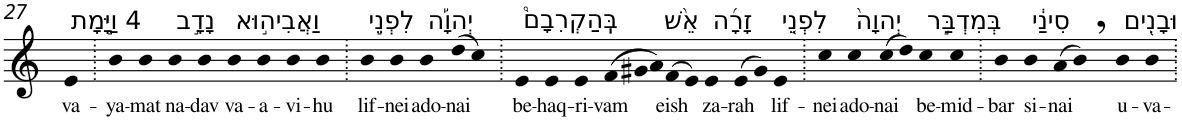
**kern	**text
*part1	*part1
*staff1	*staff1
*I"Piano	*
*I'Pno	*
!!LO:PB:g=z
*clefG2	*
*k[]	*
=27	=27
!LO:TX:a:t=4 וַיָּ֣מָת	!
!	!LO:LY:b
4e	va-
=28.	=28.
!	!LO:LY:b
4b	-ya-
!	!LO:LY:b
4b	-mat
!LO:TX:a:t=נָדָ֣ב	!
!	!LO:LY:b
4b	na-
!	!LO:LY:b
4b	-dav
!LO:TX:a:t=וַאֲבִיה֣וּא	!
!	!LO:LY:b
4b	va-
!	!LO:LY:b
4b	-a-
!	!LO:LY:b
4b	-vi-
!	!LO:LY:b
4b	-hu
=29.	=29.
!LO:TX:a:t=לִפְנֵ֣י	!
!	!LO:LY:b
4b	lif-
!	!LO:LY:b
4b	-nei
!LO:TX:a:t=יְהוָ֡ה	!
!	!LO:LY:b
4b	ado-
!	!LO:LY:b
(>8dd	-nai
8cc)	.
=30.	=30.
!LO:TX:a:t=בְּֽהַקְרִבָם֩	!
!	!LO:LY:b
4e	be-
!	!LO:LY:b
4e	-haq-
!	!LO:LY:b
4e	-ri-
*Xtuplet	*
!	!LO:LY:b
(>12f	-vam
12g#X	.
12a)	.
!LO:TX:a:t=אֵ֨שׁ	!
!	!LO:LY:b
(>8f	eish
8e)	.
!LO:TX:a:t=זָרָ֜ה	!
!	!LO:LY:b
4e	za-
!	!LO:LY:b
(>8e	-rah
8g#)	.
!LO:TX:a:t=לִפְנֵ֤י	!
!	!LO:LY:b
4e	lif-
=31.	=31.
!	!LO:LY:b
4cc	-nei
!LO:TX:a:t=יְהוָה֙	!
!	!LO:LY:b
4cc	ado-
!	!LO:LY:b
(>8cc	-nai
8dd)	.
!LO:TX:a:t=בְּמִדְבַּ֣ר	!
!	!LO:LY:b
4cc	be-
!	!LO:LY:b
4cc	-mid-
=32.	=32.
!	!LO:LY:b
4b	-bar
!LO:TX:a:t=סִינַ֔י	!
!	!LO:LY:b
4b	si-
!	!LO:LY:b
(>8a	-nai
8b,)	.
!LO:TX:a:t=וּבָנִ֖ים	!
!	!LO:LY:b
4b	u-
!	!LO:LY:b
4b	-va-
=.	=.
*-	*-
